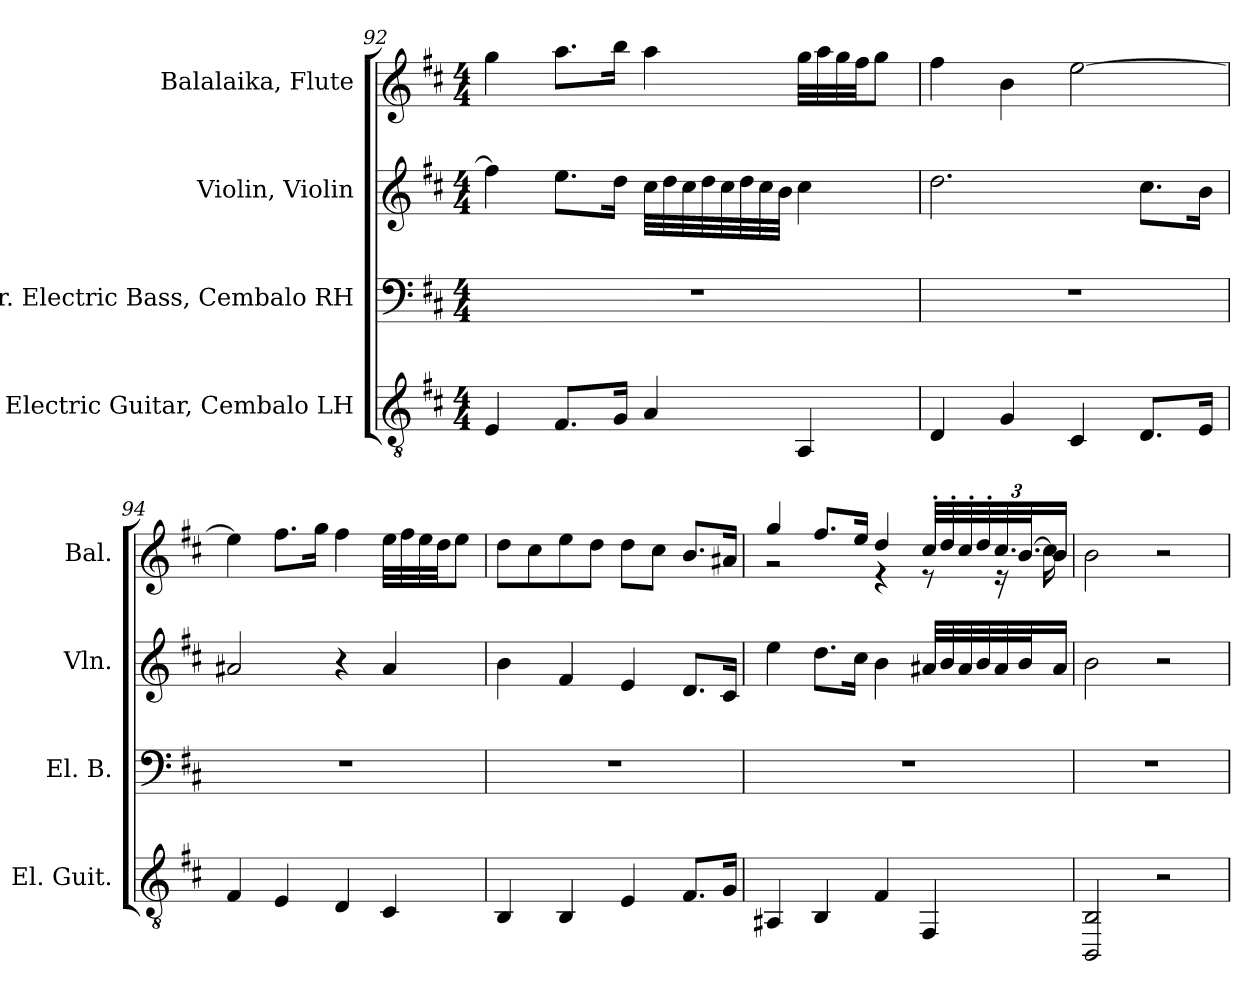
**kern	**kern	**kern	**kern
*part4	*part3	*part2	*part1
*staff4	*staff3	*staff2	*staff1
*I"Electric Guitar, Cembalo LH	*I"6-str. Electric Bass, Cembalo RH	*I"Violin, Violin	*I"Balalaika, Flute
*I'El. Guit.	*I'El. B.	*I'Vln.	*I'Bal.
*clefGv2	*clefF4	*clefG2	*clefG2
*	*ITrd7c12	*	*
*k[f#c#]	*k[f#c#]	*k[f#c#]	*k[f#c#]
*M4/4	*M4/4	*M4/4	*M4/4
=92	=92	=92	=92
4E/	1r	4ff#\]	4gg\
8.F#/L	.	8.ee\L	8.aa\L
16G/Jk	.	16dd\Jk	16bb\Jk
4A/	.	32cc#\LLL	4aa\
.	.	32dd\	.
.	.	32cc#\	.
.	.	32dd\	.
.	.	32cc#\	.
.	.	32dd\	.
.	.	32cc#\	.
.	.	32b\JJJ	.
4AA/	.	4cc#\	32gg\LLL
.	.	.	32aa\
.	.	.	32gg\
.	.	.	32ff#\JJ
.	.	.	8gg\J
=93	=93	=93	=93
4D/	1r	2.dd\	4ff#\
4G/	.	.	4b\
4C#/	.	.	[2ee\
8.D/L	.	8.cc#\L	.
16E/Jk	.	16b\Jk	.
!!LO:PB:g=z
=94	=94	=94	=94
4F#/	1r	2a#X/	4ee\]
4E/	.	.	8.ff#\L
.	.	.	16gg\Jk
4D/	.	4r	4ff#\
4C#/	.	4a#/	32ee\LLL
.	.	.	32ff#\
.	.	.	32ee\
.	.	.	32dd\JJ
.	.	.	8ee\J
=95	=95	=95	=95
4BB/	1r	4b\	8dd\L
.	.	.	8cc#\
4BB/	.	4f#/	8ee\
.	.	.	8dd\J
4E/	.	4e/	8dd\L
.	.	.	8cc#\J
8.F#/L	.	8.d/L	8.b/L
16G/Jk	.	16c#/Jk	16a#X/Jk
=96	=96	=96	=96
*	*	*	*^
4AA#X/	1r	4ee\	4gg/	2r
4BB/	.	8.dd\L	8.ff#/L	.
.	.	16cc#\Jk	16ee/Jk	.
*	*	*	*MM61	*
4F#/	.	4b\	4dd/	4r
*	*	*	*MM56	*
4FF#/	.	32a#X/LLL	32cc#'/LLL	8r
.	.	32b/	32dd'/	.
.	.	32a#/	32cc#'/	.
.	.	32b/	32dd'/	.
*	*	*	*Xbrackettup	*
*	*	*	*MM54	*
.	.	32a#/	48.cc#/	16r
.	.	32b/J	[48.b/J	.
*	*	*	*MM52	*
.	.	16a#/JJ	16b/JJ]	16cc#\
*	*	*	*v	*v
=97	=97	=97	=97
2BBB/ 2BB/	1r	2b\	2b\
*	*	*	*MM41
2r	.	2r	2r
=	=	=	=
*-	*-	*-	*-
